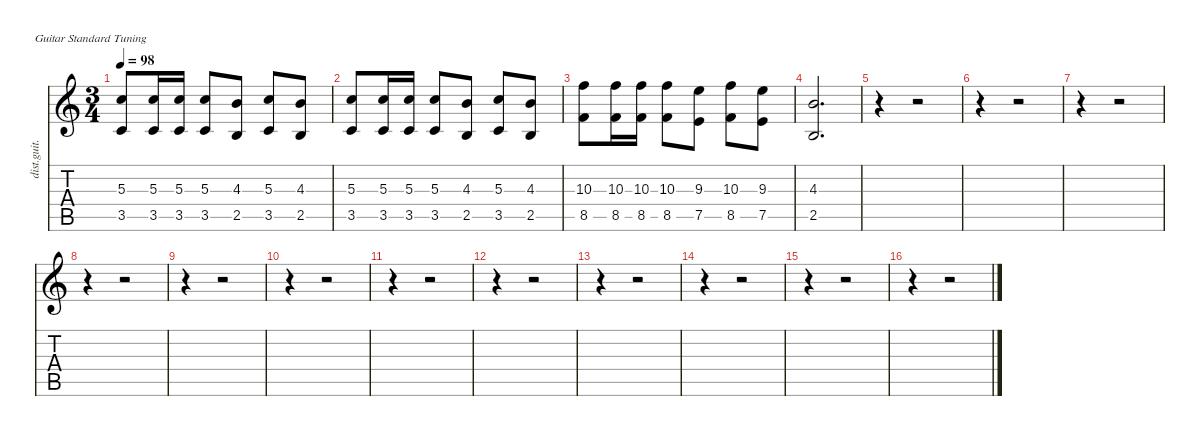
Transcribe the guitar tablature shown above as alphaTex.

\defaultSystemsLayout 4
\hideDynamics
\bracketExtendMode nobrackets
\otherSystemsTrackNameOrientation horizontal
\track ("гитара соло " "dist.guit.") {instrument distortionguitar}
\staff {score tabs}
\tuning (E4 B3 G3 D3 A2 E2)
\ts (3 4)
\tempo 98
\clef g2
\ks c
(5.3 3.5).8{dy f} (5.3 3.5).16 (5.3 3.5).16 (5.3 3.5).8 (4.3 2.5).8 (5.3 3.5).8 (4.3 2.5).8 |
(5.3 3.5).8 (5.3 3.5).16 (5.3 3.5).16 (5.3 3.5).8 (4.3 2.5).8 (5.3 3.5).8 (4.3 2.5).8 |
(10.3 8.5).8 (10.3 8.5).16 (10.3 8.5).16 (10.3 8.5).8 (9.3 7.5).8 (10.3 8.5).8 (9.3 7.5).8 |
(4.3 2.5).2{d} |
r.4 r.2 |
r.4 r.2 |
r.4 r.2 |
r.4 r.2 |
r.4 r.2 |
r.4 r.2 |
r.4 r.2 |
r.4 r.2 |
r.4 r.2 |
r.4 r.2 |
r.4 r.2 |
r.4 r.2
